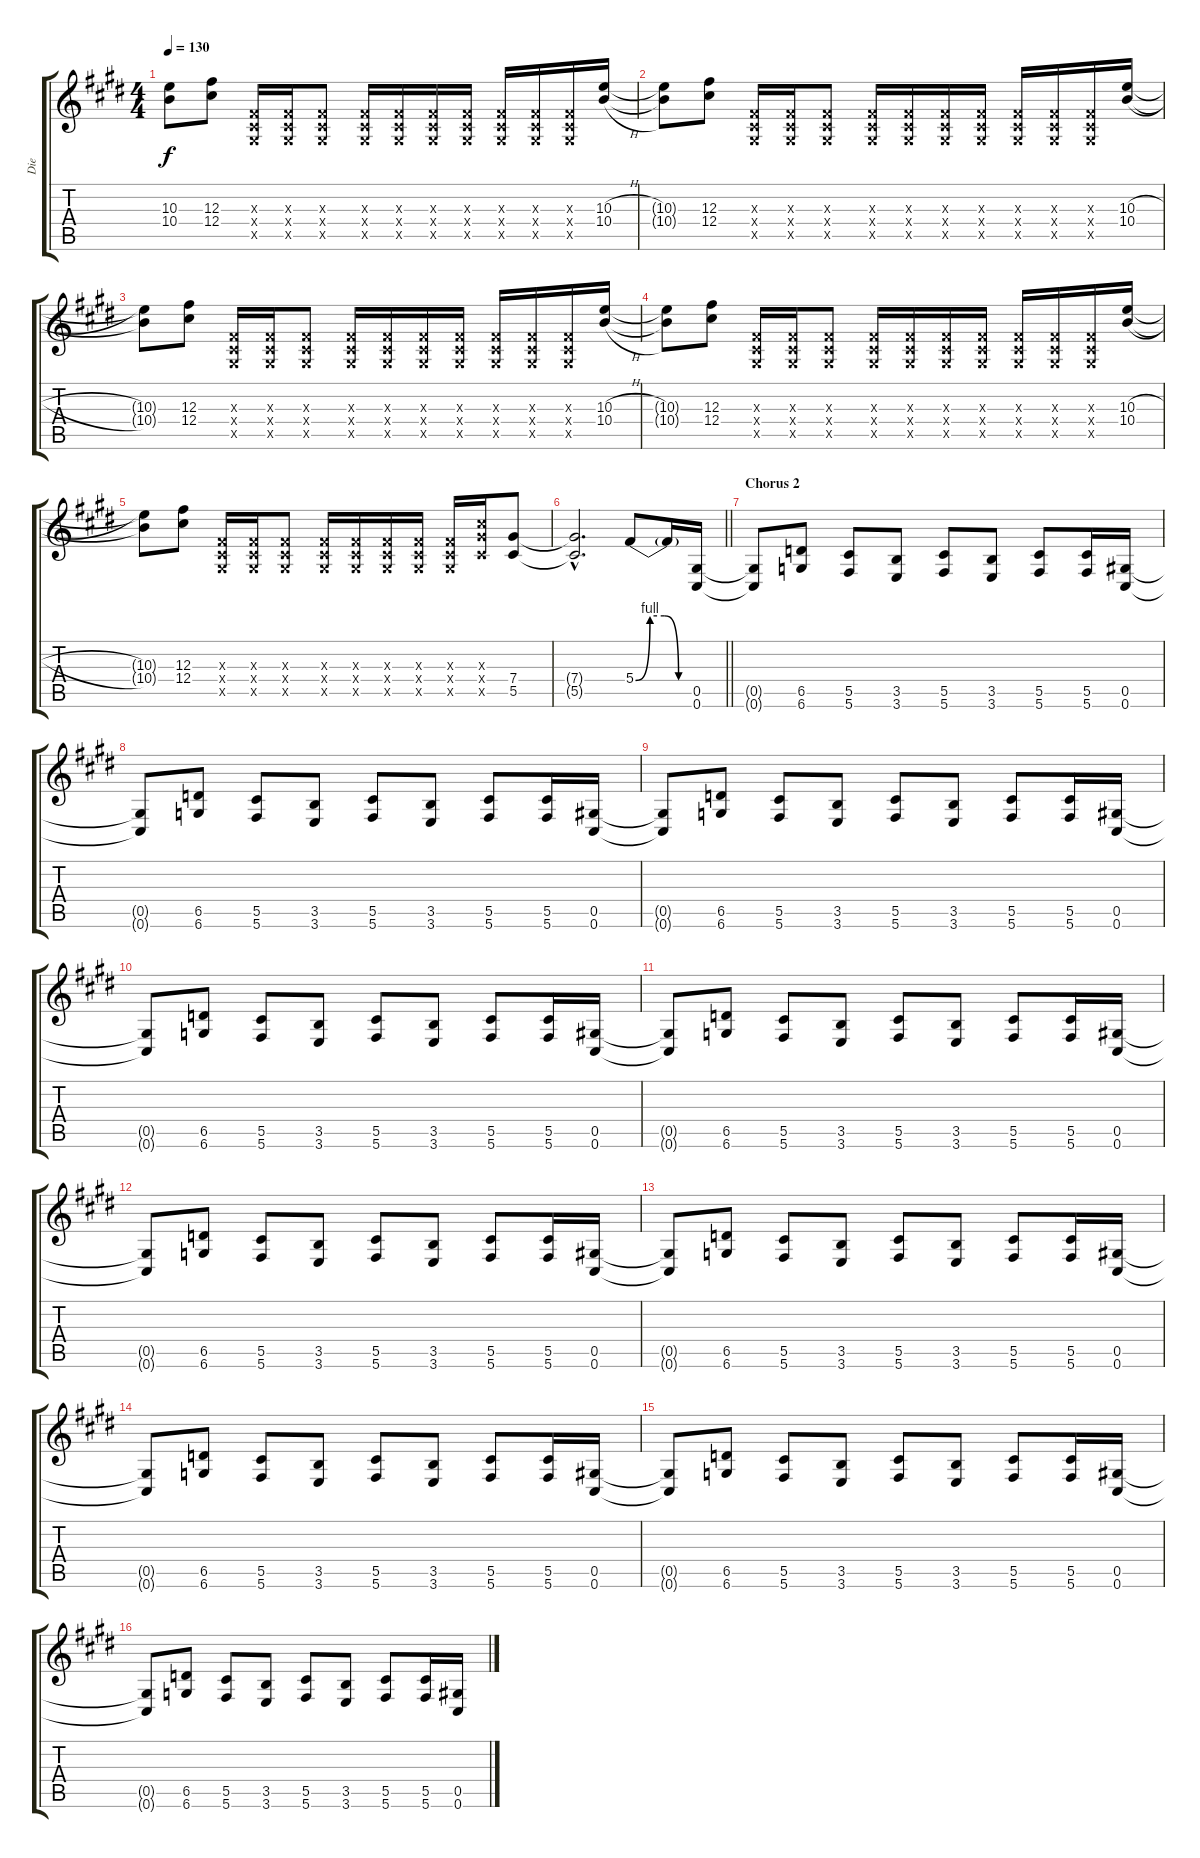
\track ("Die" "Die") {instrument distortionguitar}
\staff {score tabs}
\tuning (Eb4 Bb3 Gb3 Db3 Ab2 Db2) {hide}
\ts (4 4)
\tempo 130
\clef g2
\ks e
(10.3{t} 10.4{t}).8{dy f} (12.3 12.4).8 (0.3{x} 0.4{x} 0.5{x}).16 (0.3{x} 0.4{x} 0.5{x}).16 (0.3{x} 0.4{x} 0.5{x}).8 (0.3{x} 0.4{x} 0.5{x}).16 (0.3{x} 0.4{x} 0.5{x}).16 (0.3{x} 0.4{x} 0.5{x}).16 (0.3{x} 0.4{x} 0.5{x}).16 (0.3{x} 0.4{x} 0.5{x}).16 (0.3{x} 0.4{x} 0.5{x}).16 (0.3{x} 0.4{x} 0.5{x}).16 (10.3{h} 10.4{h}).16 |
(10.3{t} 10.4{t}).8 (12.3 12.4).8 (0.3{x} 0.4{x} 0.5{x}).16 (0.3{x} 0.4{x} 0.5{x}).16 (0.3{x} 0.4{x} 0.5{x}).8 (0.3{x} 0.4{x} 0.5{x}).16 (0.3{x} 0.4{x} 0.5{x}).16 (0.3{x} 0.4{x} 0.5{x}).16 (0.3{x} 0.4{x} 0.5{x}).16 (0.3{x} 0.4{x} 0.5{x}).16 (0.3{x} 0.4{x} 0.5{x}).16 (0.3{x} 0.4{x} 0.5{x}).16 (10.3{h} 10.4{h}).16 |
(10.3{t} 10.4{t}).8 (12.3 12.4).8 (0.3{x} 0.4{x} 0.5{x}).16 (0.3{x} 0.4{x} 0.5{x}).16 (0.3{x} 0.4{x} 0.5{x}).8 (0.3{x} 0.4{x} 0.5{x}).16 (0.3{x} 0.4{x} 0.5{x}).16 (0.3{x} 0.4{x} 0.5{x}).16 (0.3{x} 0.4{x} 0.5{x}).16 (0.3{x} 0.4{x} 0.5{x}).16 (0.3{x} 0.4{x} 0.5{x}).16 (0.3{x} 0.4{x} 0.5{x}).16 (10.3{h} 10.4{h}).16 |
(10.3{t} 10.4{t}).8 (12.3 12.4).8 (0.3{x} 0.4{x} 0.5{x}).16 (0.3{x} 0.4{x} 0.5{x}).16 (0.3{x} 0.4{x} 0.5{x}).8 (0.3{x} 0.4{x} 0.5{x}).16 (0.3{x} 0.4{x} 0.5{x}).16 (0.3{x} 0.4{x} 0.5{x}).16 (0.3{x} 0.4{x} 0.5{x}).16 (0.3{x} 0.4{x} 0.5{x}).16 (0.3{x} 0.4{x} 0.5{x}).16 (0.3{x} 0.4{x} 0.5{x}).16 (10.3{h} 10.4{h}).16 |
(10.3{t} 10.4{t}).8 (12.3 12.4).8 (0.3{x} 0.4{x} 0.5{x}).16 (0.3{x} 0.4{x} 0.5{x}).16 (0.3{x} 0.4{x} 0.5{x}).8 (0.3{x} 0.4{x} 0.5{x}).16 (0.3{x} 0.4{x} 0.5{x}).16 (0.3{x} 0.4{x} 0.5{x}).16 (0.3{x} 0.4{x} 0.5{x}).16 (0.3{x} 0.4{x} 0.5{x}).16 (7.3{x} 7.4{x} 5.5{x}).16 (7.4 5.5).8 |
\barLineRight lightlight
(7.4{hac t} 5.5{hac t}).2{d} 5.4{be (custom 0 0 15 4 30 4 45 0 60 0)}.8 5.4{t}.16 (0.5 0.6).16 |
\section ("" "Chorus 2")
(0.5{t} 0.6{t}).8 (6.5 6.6).8 (5.5 5.6).8 (3.5 3.6).8 (5.5 5.6).8 (3.5 3.6).8 (5.5 5.6).8 (5.5 5.6).16 (0.5 0.6).16 |
(0.5{t} 0.6{t}).8 (6.5 6.6).8 (5.5 5.6).8 (3.5 3.6).8 (5.5 5.6).8 (3.5 3.6).8 (5.5 5.6).8 (5.5 5.6).16 (0.5 0.6).16 |
(0.5{t} 0.6{t}).8 (6.5 6.6).8 (5.5 5.6).8 (3.5 3.6).8 (5.5 5.6).8 (3.5 3.6).8 (5.5 5.6).8 (5.5 5.6).16 (0.5 0.6).16 |
(0.5{t} 0.6{t}).8 (6.5 6.6).8 (5.5 5.6).8 (3.5 3.6).8 (5.5 5.6).8 (3.5 3.6).8 (5.5 5.6).8 (5.5 5.6).16 (0.5 0.6).16 |
(0.5{t} 0.6{t}).8 (6.5 6.6).8 (5.5 5.6).8 (3.5 3.6).8 (5.5 5.6).8 (3.5 3.6).8 (5.5 5.6).8 (5.5 5.6).16 (0.5 0.6).16 |
(0.5{t} 0.6{t}).8 (6.5 6.6).8 (5.5 5.6).8 (3.5 3.6).8 (5.5 5.6).8 (3.5 3.6).8 (5.5 5.6).8 (5.5 5.6).16 (0.5 0.6).16 |
(0.5{t} 0.6{t}).8 (6.5 6.6).8 (5.5 5.6).8 (3.5 3.6).8 (5.5 5.6).8 (3.5 3.6).8 (5.5 5.6).8 (5.5 5.6).16 (0.5 0.6).16 |
(0.5{t} 0.6{t}).8 (6.5 6.6).8 (5.5 5.6).8 (3.5 3.6).8 (5.5 5.6).8 (3.5 3.6).8 (5.5 5.6).8 (5.5 5.6).16 (0.5 0.6).16 |
(0.5{t} 0.6{t}).8 (6.5 6.6).8 (5.5 5.6).8 (3.5 3.6).8 (5.5 5.6).8 (3.5 3.6).8 (5.5 5.6).8 (5.5 5.6).16 (0.5 0.6).16 |
(0.5{t} 0.6{t}).8 (6.5 6.6).8 (5.5 5.6).8 (3.5 3.6).8 (5.5 5.6).8 (3.5 3.6).8 (5.5 5.6).8 (5.5 5.6).16 (0.5 0.6).16
